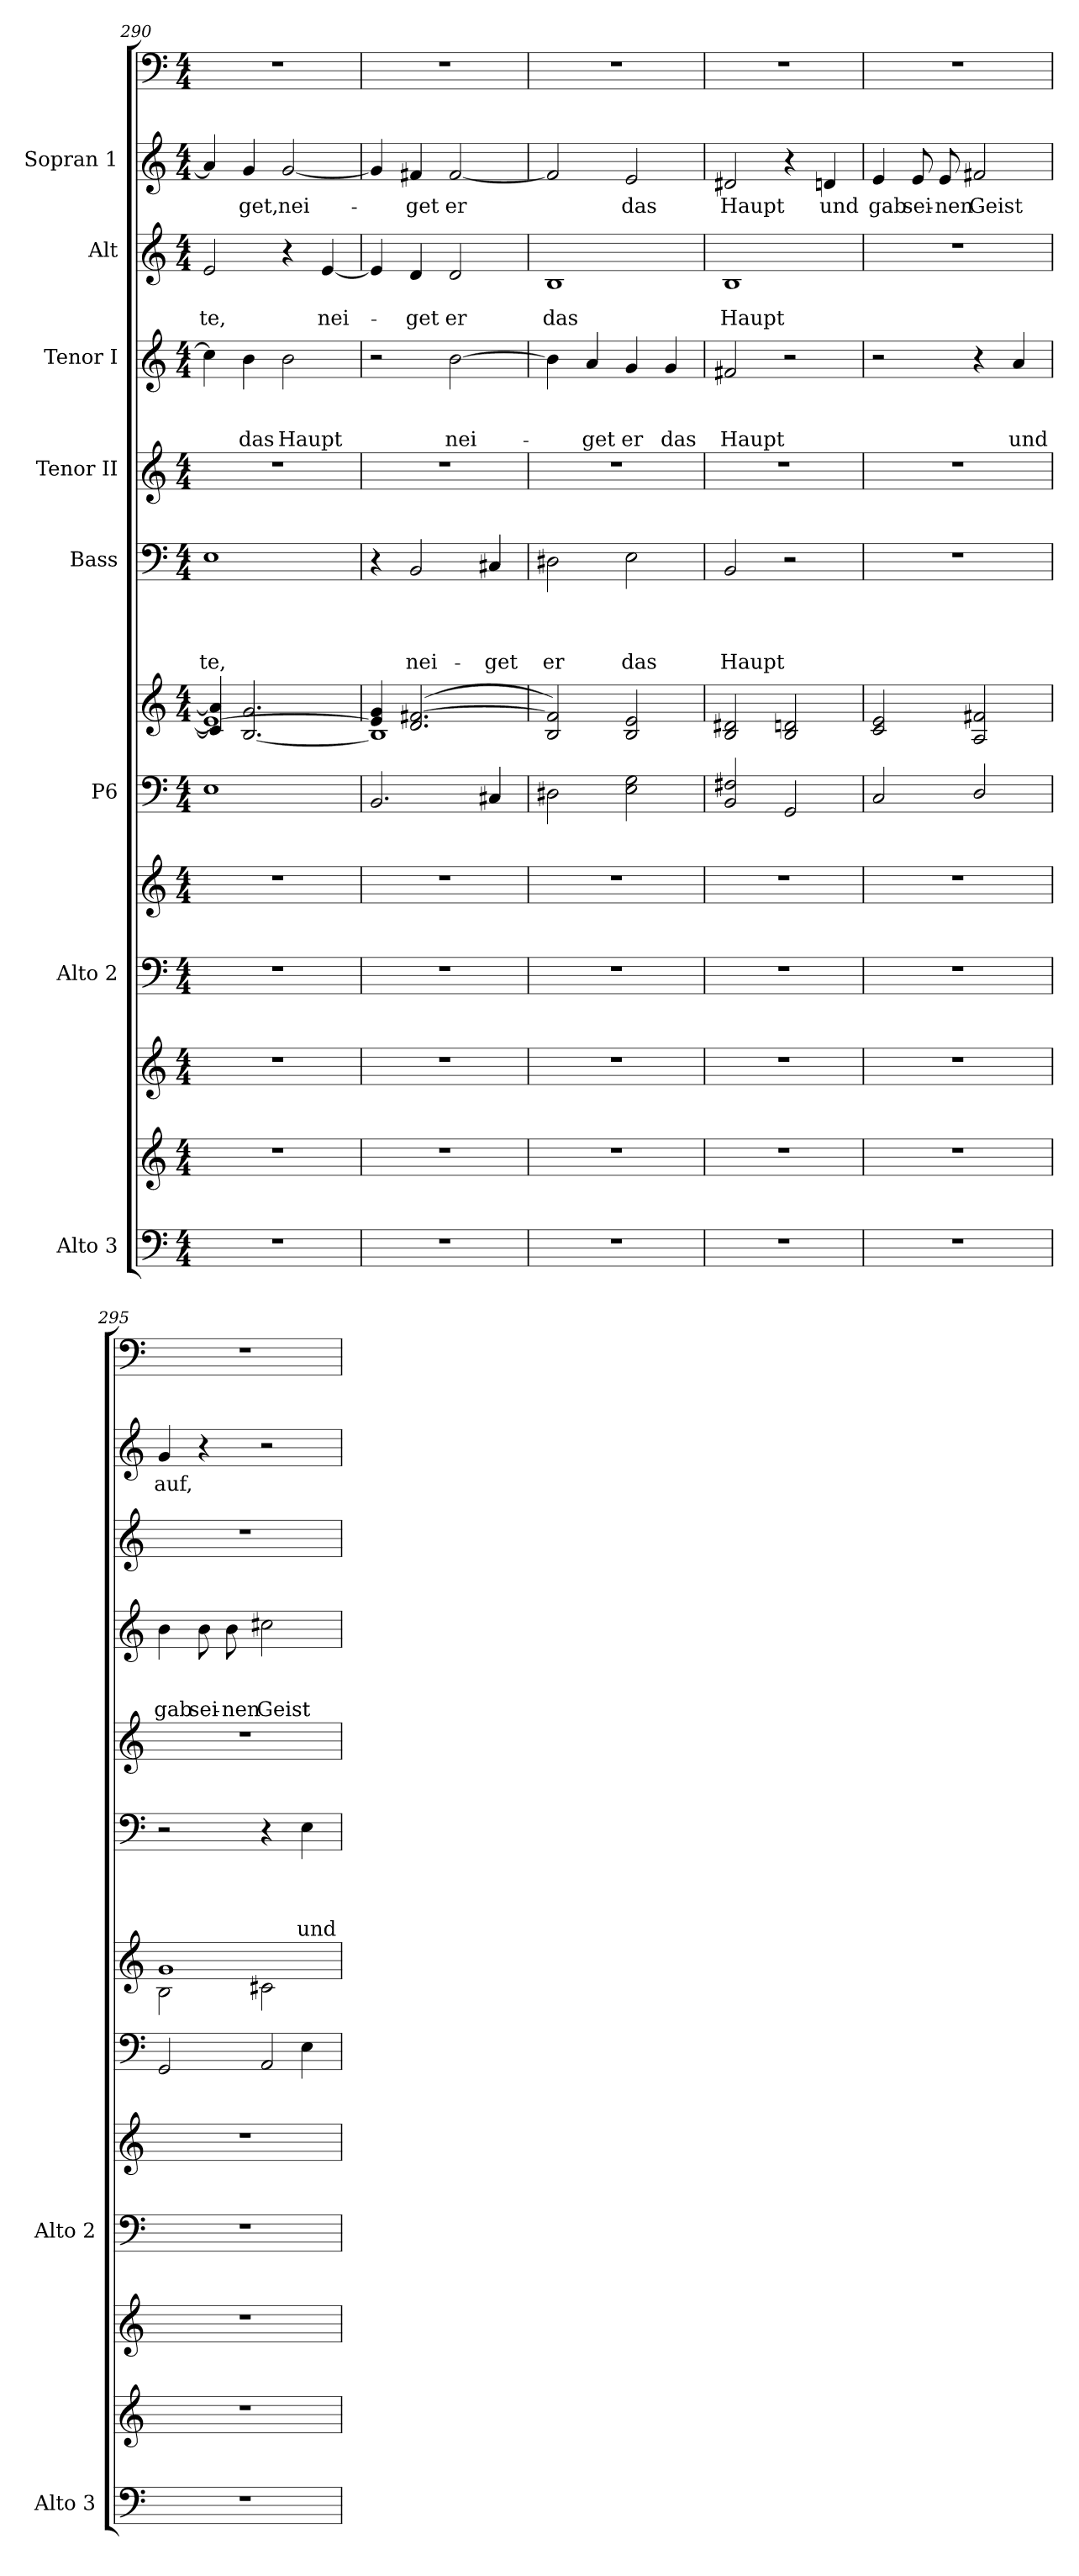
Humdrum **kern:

**kern	**kern	**kern	**kern	**kern	**kern	**kern	**kern	**text	**text	**text	**text	**kern	**kern	**text	**text	**text	**kern	**text	**text	**kern	**text	**kern
*part11	*part10	*part9	*part8	*part8	*part7	*part7	*part6	*part6	*part6	*part6	*part6	*part5	*part4	*part4	*part4	*part4	*part3	*part3	*part3	*part2	*part2	*part1
*staff13	*staff12	*staff11	*staff10	*staff9	*staff8	*staff7	*staff6	*staff6	*staff6	*staff6	*staff6	*staff5	*staff4	*staff4	*staff4	*staff4	*staff3	*staff3	*staff3	*staff2	*staff2	*staff1
*I"Alto 3	*	*	*I"Alto 2	*	*I"P6	*	*I"Bass	*	*	*	*	*I"Tenor II	*I"Tenor I	*	*	*	*I"Alt	*	*	*I"Sopran 1	*	*
*I'Alto 3	*	*	*I'Alto 2	*	*	*	*	*	*	*	*	*	*	*	*	*	*	*	*	*	*	*
*clefF4	*clefG2	*clefG2	*clefF4	*clefG2	*clefF4	*clefG2	*clefF4	*	*	*	*	*clefG2	*clefG2	*	*	*	*clefG2	*	*	*clefG2	*	*clefF4
*	*ITrd7c12	*ITrd7c12	*	*	*	*	*	*	*	*	*	*ITrd7c12	*ITrd7c12	*	*	*	*	*	*	*	*	*
*k[]	*k[]	*k[]	*k[]	*k[]	*k[]	*k[]	*k[]	*	*	*	*	*k[]	*k[]	*	*	*	*k[]	*	*	*k[]	*	*k[]
*C:	*C:	*C:	*C:	*C:	*C:	*C:	*C:	*	*	*	*	*C:	*C:	*	*	*	*C:	*	*	*C:	*	*C:
*M4/4	*M4/4	*M4/4	*M4/4	*M4/4	*M4/4	*M4/4	*M4/4	*	*	*	*	*M4/4	*M4/4	*	*	*	*M4/4	*	*	*M4/4	*	*M4/4
=290	=290	=290	=290	=290	=290	=290	=290	=290	=290	=290	=290	=290	=290	=290	=290	=290	=290	=290	=290	=290	=290	=290
*	*	*	*	*	*^	*^	*	*	*	*	*	*	*	*	*	*	*	*	*	*	*	*
!	!	!	!	!	!	!	!	!	!	!	!	!	!LO:LY:b	!	!	!	!	!	!	!	!LO:LY:b	!	!	!
1r	1r	1r	1r	1r	1E	1ryy	1e_	4c/] 4a/]	1E	.	.	.	-te,	1r	4c\]	.	.	.	2e/	.	-te,	4a/]	.	1r
!	!	!	!	!	!	!	!	!	!	!	!	!	!	!	!	!	!	!LO:LY:b	!	!	!	!	!LO:LY:b	!
.	.	.	.	.	.	.	.	[<2.B/ 2.g/	.	.	.	.	.	.	4B\	.	.	das	.	.	.	4g/	-get,	.
!	!	!	!	!	!	!	!	!	!	!	!	!	!	!	!	!	!	!LO:LY:b	!	!	!	!	!LO:LY:b	!
.	.	.	.	.	.	.	.	.	.	.	.	.	.	.	2B\	.	.	Haupt	4r	.	.	[<2g/	nei-	.
!	!	!	!	!	!	!	!	!	!	!	!	!	!	!	!	!	!	!	!	!	!LO:LY:b	!	!	!
.	.	.	.	.	.	.	.	.	.	.	.	.	.	.	.	.	.	.	[<4e/	.	nei-	.	.	.
=291	=291	=291	=291	=291	=291	=291	=291	=291	=291	=291	=291	=291	=291	=291	=291	=291	=291	=291	=291	=291	=291	=291	=291	=291
1r	1r	1r	1r	1r	2.BB/	1ryy	4e/] 4g/	1B]	4r	.	.	.	.	1r	2r	.	.	.	4e/]	.	.	4g/]	.	1r
!	!	!	!	!	!	!	!	!	!	!	!	!	!LO:LY:b	!	!	!	!	!	!	!	!LO:LY:b	!	!LO:LY:b	!
.	.	.	.	.	.	.	(<2.d/ [>2.f#X/	.	2BB/	.	.	.	nei-	.	.	.	.	.	4d/	.	-get	4f#X/	-get	.
!	!	!	!	!	!	!	!	!	!	!	!	!	!	!	!	!	!	!LO:LY:b	!	!	!LO:LY:b	!	!LO:LY:b	!
.	.	.	.	.	.	.	.	.	.	.	.	.	.	.	[>2B\	.	.	nei-	2d/	.	er	[<2f#/	er	.
!	!	!	!	!	!	!	!	!	!	!	!	!	!LO:LY:b	!	!	!	!	!	!	!	!	!	!	!
.	.	.	.	.	4C#X/	.	.	.	4C#X/	.	.	.	-get	.	.	.	.	.	.	.	.	.	.	.
!!LO:LB:g=z
=292	=292	=292	=292	=292	=292	=292	=292	=292	=292	=292	=292	=292	=292	=292	=292	=292	=292	=292	=292	=292	=292	=292	=292	=292
!	!	!	!	!	!	!	!	!	!	!	!	!	!LO:LY:b	!	!	!	!	!	!	!	!LO:LY:b	!	!	!
1r	1r	1r	1r	1r	2D#X\	1ryy	2B/ 2f#/])	1ryy	2D#X\	.	.	.	er	1r	4B\]	.	.	.	1B	.	das	2f#/]	.	1r
!	!	!	!	!	!	!	!	!	!	!	!	!	!	!	!	!	!	!LO:LY:b	!	!	!	!	!	!
.	.	.	.	.	.	.	.	.	.	.	.	.	.	.	4A/	.	.	-get	.	.	.	.	.	.
!	!	!	!	!	!	!	!	!	!	!	!	!	!LO:LY:b	!	!	!	!	!LO:LY:b	!	!	!	!	!LO:LY:b	!
.	.	.	.	.	2E\ 2G\	.	2B/ 2e/	.	2E\	.	.	.	das	.	4G/	.	.	er	.	.	.	2e/	das	.
!	!	!	!	!	!	!	!	!	!	!	!	!	!	!	!	!	!	!LO:LY:b	!	!	!	!	!	!
.	.	.	.	.	.	.	.	.	.	.	.	.	.	.	4G/	.	.	das	.	.	.	.	.	.
=293	=293	=293	=293	=293	=293	=293	=293	=293	=293	=293	=293	=293	=293	=293	=293	=293	=293	=293	=293	=293	=293	=293	=293	=293
!	!	!	!	!	!	!	!	!	!	!	!	!	!LO:LY:b	!	!	!	!	!LO:LY:b	!	!	!LO:LY:b	!	!LO:LY:b	!
1r	1r	1r	1r	1r	2BB/ 2F#X/	1ryy	1ryy	2B/ 2d#X/	2BB/	.	.	.	Haupt	1r	2F#X/	.	.	Haupt	1B	.	Haupt	2d#X/	Haupt	1r
.	.	.	.	.	2GG/	.	.	2B/ 2dn/	2r	.	.	.	.	.	2r	.	.	.	.	.	.	4r	.	.
!	!	!	!	!	!	!	!	!	!	!	!	!	!	!	!	!	!	!	!	!	!	!	!LO:LY:b	!
.	.	.	.	.	.	.	.	.	.	.	.	.	.	.	.	.	.	.	.	.	.	4dn/	und	.
=294	=294	=294	=294	=294	=294	=294	=294	=294	=294	=294	=294	=294	=294	=294	=294	=294	=294	=294	=294	=294	=294	=294	=294	=294
!	!	!	!	!	!	!	!	!	!	!	!	!	!	!	!	!	!	!	!	!	!	!	!LO:LY:b	!
1r	1r	1r	1r	1r	2C/	1ryy	1ryy	2c/ 2e/	1r	.	.	.	.	1r	2r	.	.	.	1r	.	.	4e/	gab	1r
!	!	!	!	!	!	!	!	!	!	!	!	!	!	!	!	!	!	!	!	!	!	!	!LO:LY:b	!
.	.	.	.	.	.	.	.	.	.	.	.	.	.	.	.	.	.	.	.	.	.	8e/	sei-	.
!	!	!	!	!	!	!	!	!	!	!	!	!	!	!	!	!	!	!	!	!	!	!	!LO:LY:b	!
.	.	.	.	.	.	.	.	.	.	.	.	.	.	.	.	.	.	.	.	.	.	8e/	-nen	.
!	!	!	!	!	!	!	!	!	!	!	!	!	!	!	!	!	!	!	!	!	!	!	!LO:LY:b	!
.	.	.	.	.	2D/	.	.	2A/ 2f#X/	.	.	.	.	.	.	4r	.	.	.	.	.	.	2f#X/	Geist	.
!	!	!	!	!	!	!	!	!	!	!	!	!	!	!	!	!	!	!LO:LY:b	!	!	!	!	!	!
.	.	.	.	.	.	.	.	.	.	.	.	.	.	.	4A/	.	.	und	.	.	.	.	.	.
=295	=295	=295	=295	=295	=295	=295	=295	=295	=295	=295	=295	=295	=295	=295	=295	=295	=295	=295	=295	=295	=295	=295	=295	=295
!	!	!	!	!	!	!	!	!	!	!	!	!	!	!	!	!	!	!LO:LY:b	!	!	!	!	!LO:LY:b	!
1r	1r	1r	1r	1r	2GG/	2.ryy	2B\	1g	2r	.	.	.	.	1r	4B\	.	.	gab	1r	.	.	4g/	auf,	1r
!	!	!	!	!	!	!	!	!	!	!	!	!	!	!	!	!	!	!LO:LY:b	!	!	!	!	!	!
.	.	.	.	.	.	.	.	.	.	.	.	.	.	.	8B\	.	.	sei-	.	.	.	4r	.	.
!	!	!	!	!	!	!	!	!	!	!	!	!	!	!	!	!	!	!LO:LY:b	!	!	!	!	!	!
.	.	.	.	.	.	.	.	.	.	.	.	.	.	.	8B\	.	.	-nen	.	.	.	.	.	.
!	!	!	!	!	!	!	!	!	!	!	!	!	!	!	!	!	!	!LO:LY:b	!	!	!	!	!	!
.	.	.	.	.	2AA/	.	2c#X\	.	4r	.	.	.	.	.	2c#X\	.	.	Geist	.	.	.	2r	.	.
!	!	!	!	!	!	!	!	!	!	!	!	!	!LO:LY:b	!	!	!	!	!	!	!	!	!	!	!
.	.	.	.	.	.	4E\	.	.	4E\	.	.	.	und	.	.	.	.	.	.	.	.	.	.	.
*	*	*	*	*	*v	*v	*	*	*	*	*	*	*	*	*	*	*	*	*	*	*	*	*	*
*	*	*	*	*	*	*v	*v	*	*	*	*	*	*	*	*	*	*	*	*	*	*	*	*
=	=	=	=	=	=	=	=	=	=	=	=	=	=	=	=	=	=	=	=	=	=	=
*-	*-	*-	*-	*-	*-	*-	*-	*-	*-	*-	*-	*-	*-	*-	*-	*-	*-	*-	*-	*-	*-	*-
